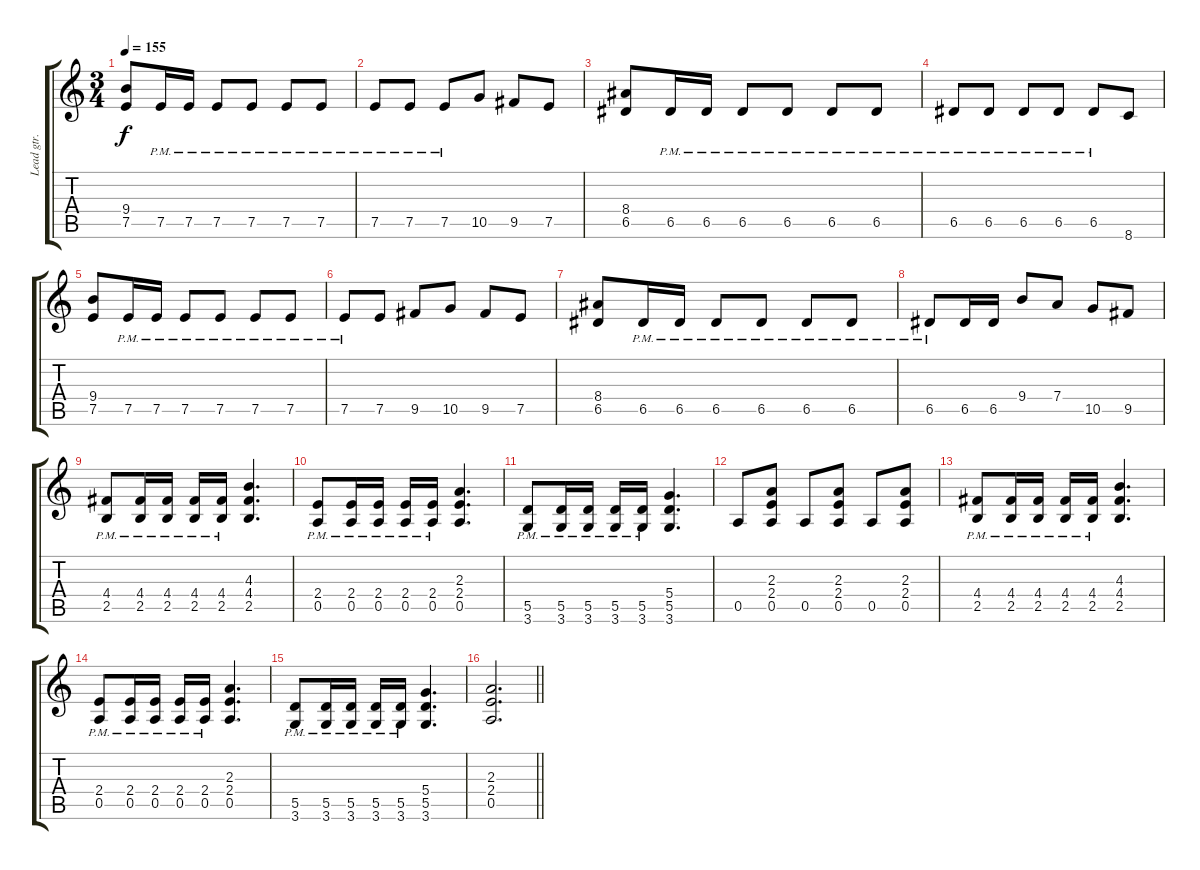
\track ("Lead gtr." "Lead gtr.") {instrument distortionguitar}
\staff {score tabs}
\tuning (E4 B3 G3 D3 A2 E2) {hide}
\ts (3 4)
\tempo 155
\clef g2
\ks c
(9.4 7.5).8{dy f} 7.5{pm}.16 7.5{pm}.16 7.5{pm}.8 7.5{pm}.8 7.5{pm}.8 7.5{pm}.8 |
7.5{pm}.8 7.5{pm}.8 7.5{pm}.8 10.5.8 9.5.8 7.5.8 |
(8.4 6.5).8 6.5{pm}.16 6.5{pm}.16 6.5{pm}.8 6.5{pm}.8 6.5{pm}.8 6.5{pm}.8 |
6.5{pm}.8 6.5{pm}.8 6.5{pm}.8 6.5{pm}.8 6.5{pm}.8 8.6.8 |
(9.4 7.5).8 7.5{pm}.16 7.5{pm}.16 7.5{pm}.8 7.5{pm}.8 7.5{pm}.8 7.5{pm}.8 |
7.5{pm}.8 7.5.8 9.5.8 10.5.8 9.5.8 7.5.8 |
(8.4 6.5).8 6.5{pm}.16 6.5{pm}.16 6.5{pm}.8 6.5{pm}.8 6.5{pm}.8 6.5{pm}.8 |
6.5{pm}.8 6.5.16 6.5.16 9.4.8 7.4.8 10.5.8 9.5.8 |
(4.4{pm} 2.5{pm}).8 (4.4{pm} 2.5{pm}).16 (4.4{pm} 2.5{pm}).16 (4.4{pm} 2.5{pm}).16 (4.4{pm} 2.5{pm}).16 (4.3 4.4 2.5).4{d} |
(2.4{pm} 0.5{pm}).8 (2.4{pm} 0.5{pm}).16 (2.4{pm} 0.5{pm}).16 (2.4{pm} 0.5{pm}).16 (2.4{pm} 0.5{pm}).16 (2.3 2.4 0.5).4{d} |
(5.5{pm} 3.6{pm}).8 (5.5{pm} 3.6{pm}).16 (5.5{pm} 3.6{pm}).16 (5.5{pm} 3.6{pm}).16 (5.5{pm} 3.6{pm}).16 (5.4 5.5 3.6).4{d} |
0.5.8 (2.3 2.4 0.5).8 0.5.8 (2.3 2.4 0.5).8 0.5.8 (2.3 2.4 0.5).8 |
(4.4{pm} 2.5{pm}).8 (4.4{pm} 2.5{pm}).16 (4.4{pm} 2.5{pm}).16 (4.4{pm} 2.5{pm}).16 (4.4{pm} 2.5{pm}).16 (4.3 4.4 2.5).4{d} |
(2.4{pm} 0.5{pm}).8 (2.4{pm} 0.5{pm}).16 (2.4{pm} 0.5{pm}).16 (2.4{pm} 0.5{pm}).16 (2.4{pm} 0.5{pm}).16 (2.3 2.4 0.5).4{d} |
(5.5{pm} 3.6{pm}).8 (5.5{pm} 3.6{pm}).16 (5.5{pm} 3.6{pm}).16 (5.5{pm} 3.6{pm}).16 (5.5{pm} 3.6{pm}).16 (5.4 5.5 3.6).4{d} |
\barLineRight lightlight
(2.3 2.4 0.5).2{d}
